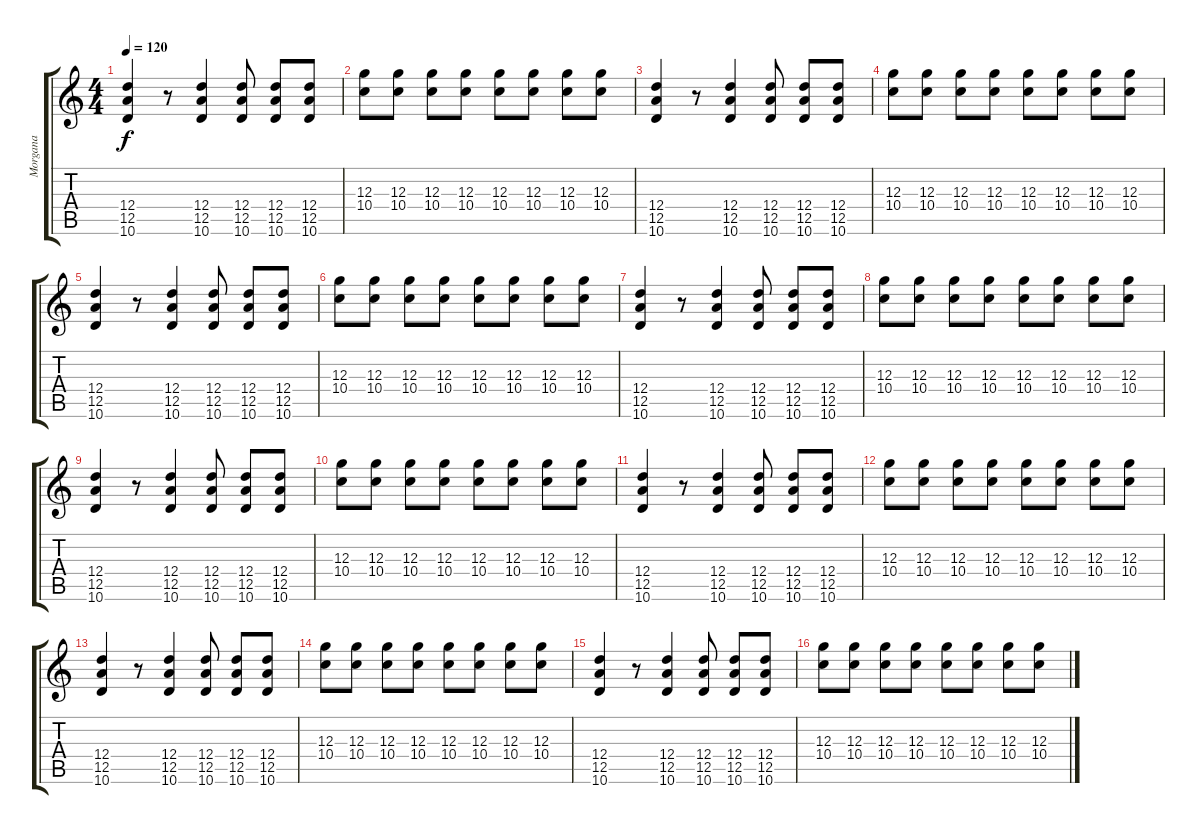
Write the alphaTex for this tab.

\track ("Morgana" "Morgana") {instrument acousticguitarsteel}
\staff {score tabs}
\tuning (E4 B3 G3 D3 A2 E2) {hide}
\ts (4 4)
\tempo 120
\clef g2
\ks c
(12.4 12.5 10.6).4{dy f instrument acousticguitarsteel} r.8 (12.4 12.5 10.6).4 (12.4 12.5 10.6).8 (12.4 12.5 10.6).8 (12.4 12.5 10.6).8 |
(12.3 10.4).8 (12.3 10.4).8 (12.3 10.4).8 (12.3 10.4).8 (12.3 10.4).8 (12.3 10.4).8 (12.3 10.4).8 (12.3 10.4).8 |
(12.4 12.5 10.6).4 r.8 (12.4 12.5 10.6).4 (12.4 12.5 10.6).8 (12.4 12.5 10.6).8 (12.4 12.5 10.6).8 |
(12.3 10.4).8 (12.3 10.4).8 (12.3 10.4).8 (12.3 10.4).8 (12.3 10.4).8 (12.3 10.4).8 (12.3 10.4).8 (12.3 10.4).8 |
(12.4 12.5 10.6).4 r.8 (12.4 12.5 10.6).4 (12.4 12.5 10.6).8 (12.4 12.5 10.6).8 (12.4 12.5 10.6).8 |
(12.3 10.4).8 (12.3 10.4).8 (12.3 10.4).8 (12.3 10.4).8 (12.3 10.4).8 (12.3 10.4).8 (12.3 10.4).8 (12.3 10.4).8 |
(12.4 12.5 10.6).4 r.8 (12.4 12.5 10.6).4 (12.4 12.5 10.6).8 (12.4 12.5 10.6).8 (12.4 12.5 10.6).8 |
(12.3 10.4).8 (12.3 10.4).8 (12.3 10.4).8 (12.3 10.4).8 (12.3 10.4).8 (12.3 10.4).8 (12.3 10.4).8 (12.3 10.4).8 |
(12.4 12.5 10.6).4 r.8 (12.4 12.5 10.6).4 (12.4 12.5 10.6).8 (12.4 12.5 10.6).8 (12.4 12.5 10.6).8 |
(12.3 10.4).8 (12.3 10.4).8 (12.3 10.4).8 (12.3 10.4).8 (12.3 10.4).8 (12.3 10.4).8 (12.3 10.4).8 (12.3 10.4).8 |
(12.4 12.5 10.6).4 r.8 (12.4 12.5 10.6).4 (12.4 12.5 10.6).8 (12.4 12.5 10.6).8 (12.4 12.5 10.6).8 |
(12.3 10.4).8 (12.3 10.4).8 (12.3 10.4).8 (12.3 10.4).8 (12.3 10.4).8 (12.3 10.4).8 (12.3 10.4).8 (12.3 10.4).8 |
(12.4 12.5 10.6).4 r.8 (12.4 12.5 10.6).4 (12.4 12.5 10.6).8 (12.4 12.5 10.6).8 (12.4 12.5 10.6).8 |
(12.3 10.4).8 (12.3 10.4).8 (12.3 10.4).8 (12.3 10.4).8 (12.3 10.4).8 (12.3 10.4).8 (12.3 10.4).8 (12.3 10.4).8 |
(12.4 12.5 10.6).4 r.8 (12.4 12.5 10.6).4 (12.4 12.5 10.6).8 (12.4 12.5 10.6).8 (12.4 12.5 10.6).8 |
(12.3 10.4).8 (12.3 10.4).8 (12.3 10.4).8 (12.3 10.4).8 (12.3 10.4).8 (12.3 10.4).8 (12.3 10.4).8 (12.3 10.4).8
